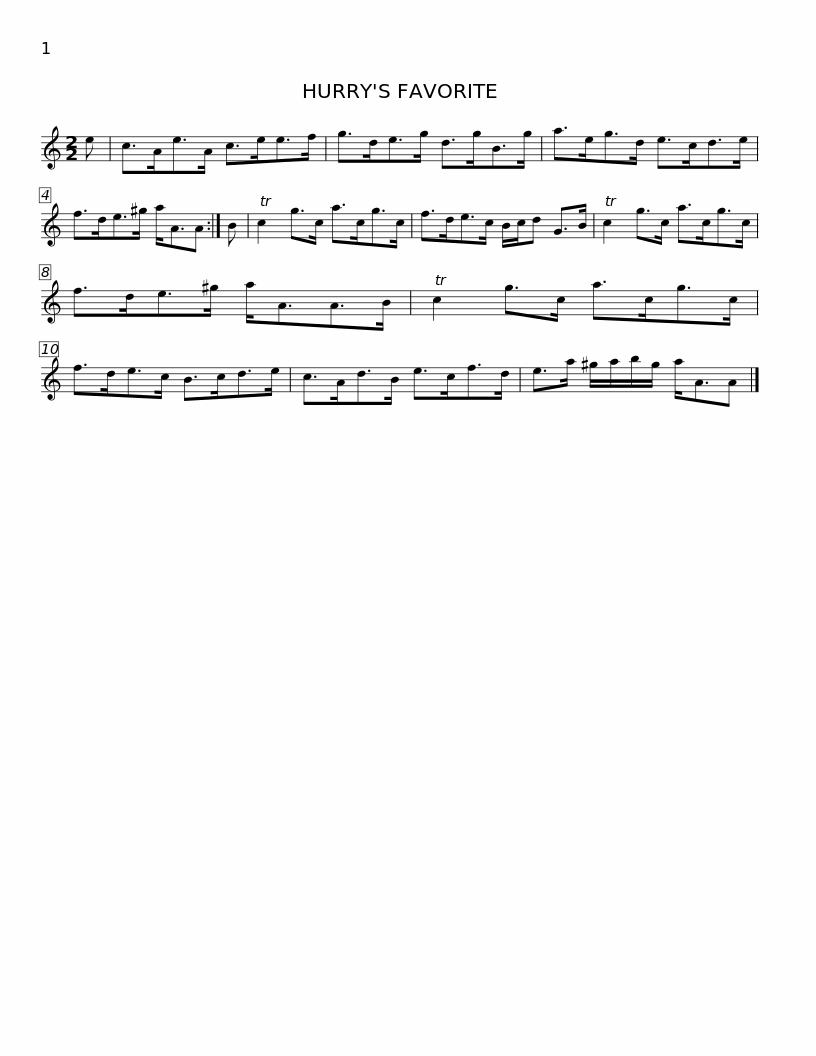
X:1
L:1/8
M:2/2
I:linebreak $
K:C
V:1 treble
V:1
 e | c>Ae>A c>ee>f | g>de>g d>gB>g | a>eg>d e>cd>e | f>de>^g a<AA :| %5
 B |$ Tc2 g>c a>cg>c | f>de>c B/c/d G>B | Tc2 g>c a>cg>c | f>de>^g a<AA>B | %10
 Tc2 g>c a>cg>c |$ f>de>c B>cd>e | c>Ad>B e>cf>d | e>a ^g/a/b/g/ a<AA |] %14
